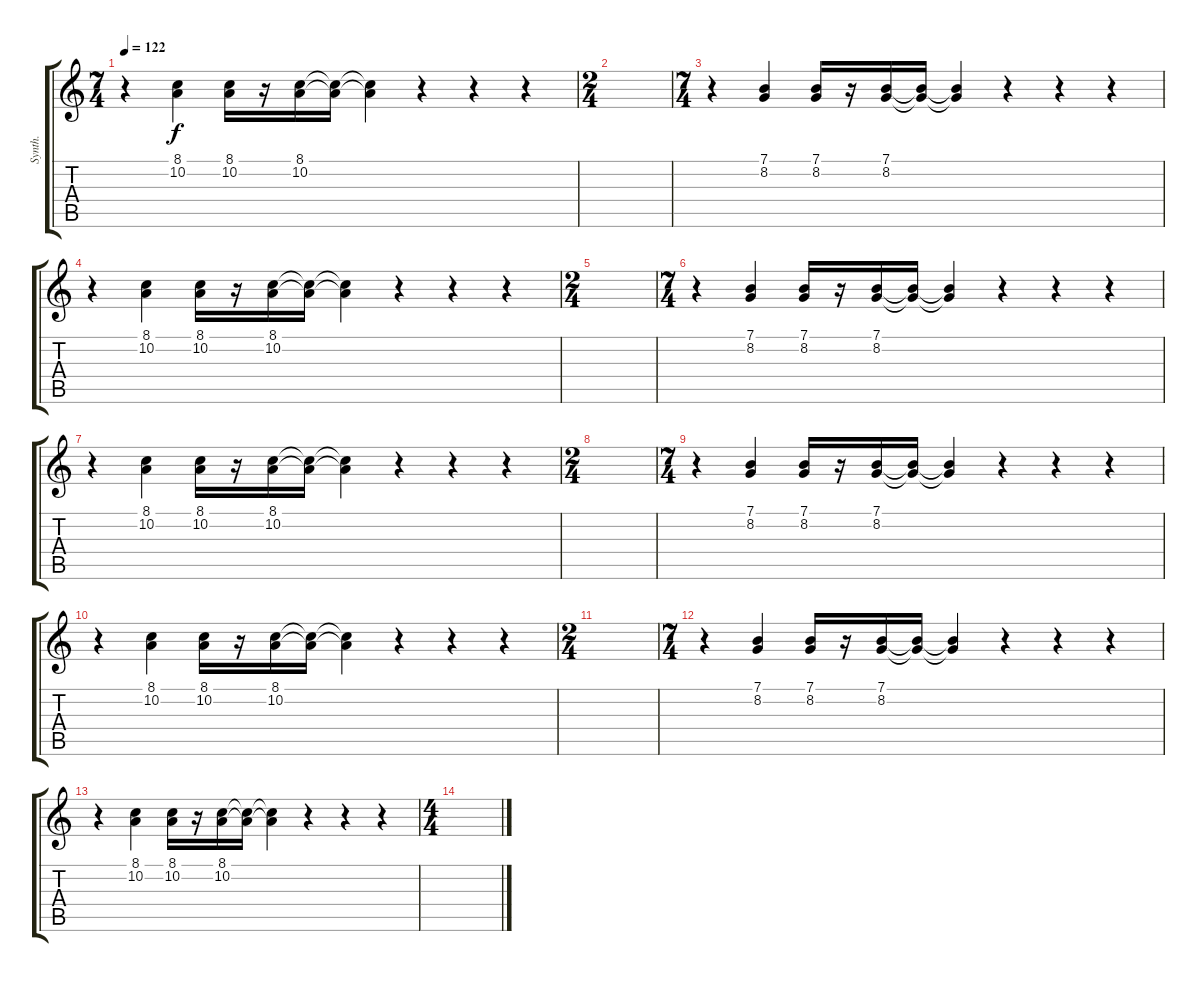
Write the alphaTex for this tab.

\track ("Synth." "Synth.") {instrument pad2warm}
\staff {score tabs}
\tuning (E4 B3 G3 D3 A2 E2) {hide}
\ts (7 4)
\tempo 122
\clef g2
\ks c
r.4{dy f} (8.1 10.2).4 (8.1 10.2).16 r.16 (8.1 10.2).16 (8.1{t} 10.2{t}).16 (8.1{t} 10.2{t}).4 r.4 r.4 r.4 |
\ts (2 4)
|
\ts (7 4)
r.4 (7.1 8.2).4 (7.1 8.2).16 r.16 (7.1 8.2).16 (7.1{t} 8.2{t}).16 (7.1{t} 8.2{t}).4 r.4 r.4 r.4 |
r.4 (8.1 10.2).4 (8.1 10.2).16 r.16 (8.1 10.2).16 (8.1{t} 10.2{t}).16 (8.1{t} 10.2{t}).4 r.4 r.4 r.4 |
\ts (2 4)
|
\ts (7 4)
r.4 (7.1 8.2).4 (7.1 8.2).16 r.16 (7.1 8.2).16 (7.1{t} 8.2{t}).16 (7.1{t} 8.2{t}).4 r.4 r.4 r.4 |
r.4 (8.1 10.2).4 (8.1 10.2).16 r.16 (8.1 10.2).16 (8.1{t} 10.2{t}).16 (8.1{t} 10.2{t}).4 r.4 r.4 r.4 |
\ts (2 4)
|
\ts (7 4)
r.4 (7.1 8.2).4 (7.1 8.2).16 r.16 (7.1 8.2).16 (7.1{t} 8.2{t}).16 (7.1{t} 8.2{t}).4 r.4 r.4 r.4 |
r.4 (8.1 10.2).4 (8.1 10.2).16 r.16 (8.1 10.2).16 (8.1{t} 10.2{t}).16 (8.1{t} 10.2{t}).4 r.4 r.4 r.4 |
\ts (2 4)
|
\ts (7 4)
r.4 (7.1 8.2).4 (7.1 8.2).16 r.16 (7.1 8.2).16 (7.1{t} 8.2{t}).16 (7.1{t} 8.2{t}).4 r.4 r.4 r.4 |
r.4 (8.1 10.2).4 (8.1 10.2).16 r.16 (8.1 10.2).16 (8.1{t} 10.2{t}).16 (8.1{t} 10.2{t}).4 r.4 r.4 r.4 |
\ts (4 4)
